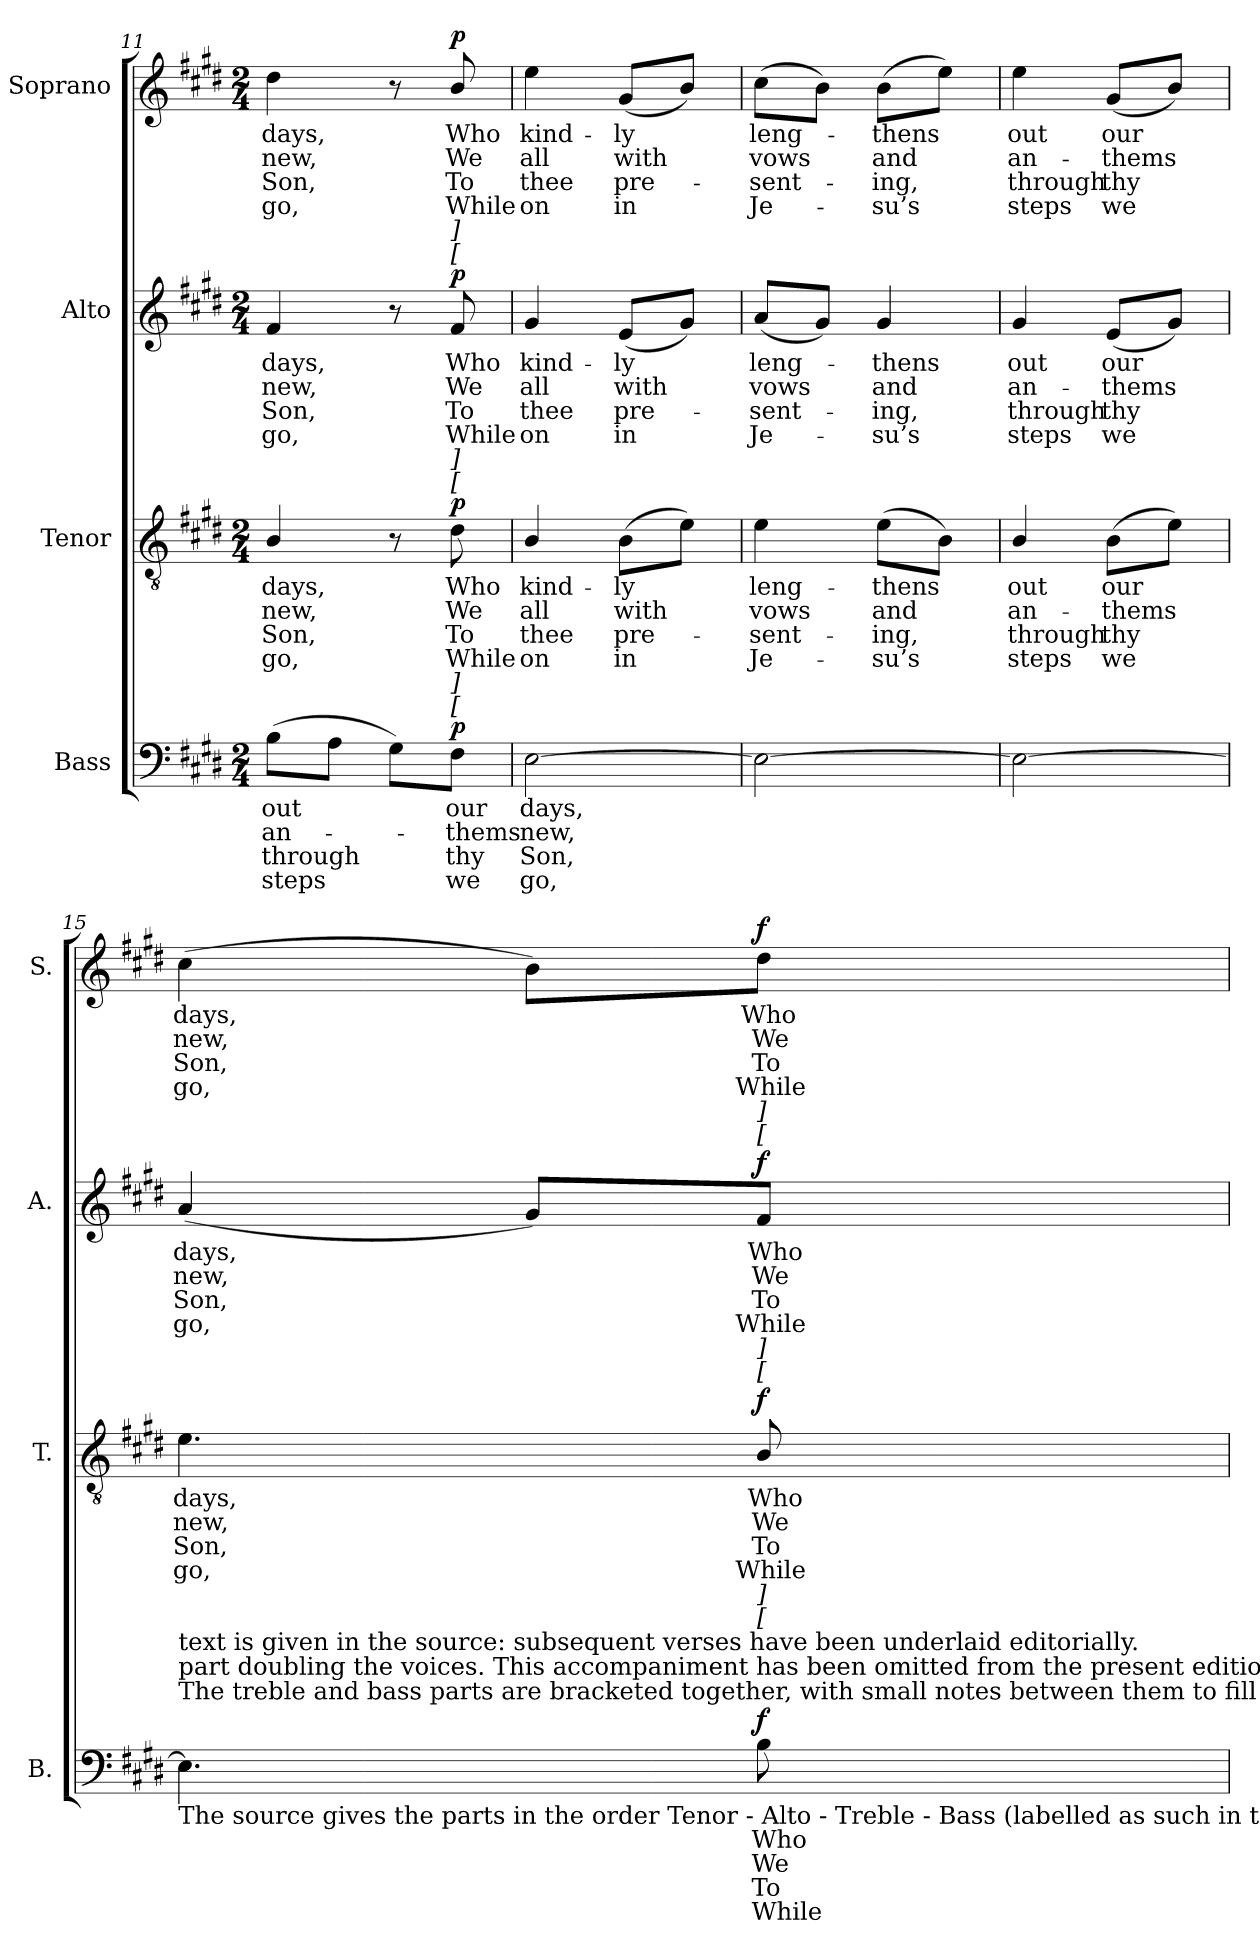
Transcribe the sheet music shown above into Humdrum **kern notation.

**kern	**text	**text	**text	**text	**dynam	**kern	**text	**text	**text	**text	**dynam	**kern	**text	**text	**text	**text	**dynam	**kern	**text	**text	**text	**text	**dynam
*part4	*part4	*part4	*part4	*part4	*part4	*part3	*part3	*part3	*part3	*part3	*part3	*part2	*part2	*part2	*part2	*part2	*part2	*part1	*part1	*part1	*part1	*part1	*part1
*staff4	*staff4	*staff4	*staff4	*staff4	*staff4	*staff3	*staff3	*staff3	*staff3	*staff3	*staff3	*staff2	*staff2	*staff2	*staff2	*staff2	*staff2	*staff1	*staff1	*staff1	*staff1	*staff1	*staff1
*I"Bass	*	*	*	*	*	*I"Tenor	*	*	*	*	*	*I"Alto	*	*	*	*	*	*I"Soprano	*	*	*	*	*
*I'B.	*	*	*	*	*	*I'T.	*	*	*	*	*	*I'A.	*	*	*	*	*	*I'S.	*	*	*	*	*
*clefF4	*	*	*	*	*	*clefGv2	*	*	*	*	*	*clefG2	*	*	*	*	*	*clefG2	*	*	*	*	*
*	*	*	*	*	*	*ITrd7c12	*	*	*	*	*	*	*	*	*	*	*	*	*	*	*	*	*
*k[f#c#g#d#]	*	*	*	*	*	*k[f#c#g#d#]	*	*	*	*	*	*k[f#c#g#d#]	*	*	*	*	*	*k[f#c#g#d#]	*	*	*	*	*
*E:	*	*	*	*	*	*E:	*	*	*	*	*	*E:	*	*	*	*	*	*E:	*	*	*	*	*
*M2/4	*	*	*	*	*	*M2/4	*	*	*	*	*	*M2/4	*	*	*	*	*	*M2/4	*	*	*	*	*
=11	=11	=11	=11	=11	=11	=11	=11	=11	=11	=11	=11	=11	=11	=11	=11	=11	=11	=11	=11	=11	=11	=11	=11
!	!LO:LY:b:color=#000000	!LO:LY:b:color=#000000	!LO:LY:b:color=#000000	!LO:LY:b:color=#000000	!	!	!	!	!	!	!	!	!	!	!	!	!	!	!	!	!	!	!
!	!	!	!	!	!	!	!LO:LY:b:color=#000000	!LO:LY:b:color=#000000	!LO:LY:b:color=#000000	!LO:LY:b:color=#000000	!	!	!	!	!	!	!	!	!	!	!	!	!
!	!	!	!	!	!	!	!	!	!	!	!	!	!LO:LY:b:color=#000000	!LO:LY:b:color=#000000	!LO:LY:b:color=#000000	!LO:LY:b:color=#000000	!	!	!	!	!	!	!
!	!	!	!	!	!	!	!	!	!	!	!	!	!	!	!	!	!	!	!LO:LY:b:color=#000000	!LO:LY:b:color=#000000	!LO:LY:b:color=#000000	!LO:LY:b:color=#000000	!
(8Bi\L	out	an-	through	steps	.	4BBi/	days,	new,	Son,	go,	.	4f#i/	days,	new,	Son,	go,	.	4dd#i\	days,	new,	Son,	go,	.
8Ai\J	.	.	.	.	.	.	.	.	.	.	.	.	.	.	.	.	.	.	.	.	.	.	.
8G#i\L)	.	.	.	.	.	8r	.	.	.	.	.	8r	.	.	.	.	.	8r	.	.	.	.	.
!	!LO:LY:b:color=#000000	!LO:LY:b:color=#000000	!LO:LY:b:color=#000000	!LO:LY:b:color=#000000	!	!	!	!	!	!	!	!	!	!	!	!	!	!	!	!	!	!	!
!	!	!	!	!	!	!	!LO:LY:b:color=#000000	!LO:LY:b:color=#000000	!LO:LY:b:color=#000000	!LO:LY:b:color=#000000	!	!	!	!	!	!	!	!	!	!	!	!	!
!	!	!	!	!	!	!	!	!	!	!	!	!	!LO:LY:b:color=#000000	!LO:LY:b:color=#000000	!LO:LY:b:color=#000000	!LO:LY:b:color=#000000	!	!	!	!	!	!	!
!	!	!	!	!	!	!	!	!	!	!	!	!LO:TX:a:i:t=[	!	!	!	!	!	!	!	!	!	!	!
!	!	!	!	!	!	!	!	!	!	!	!	!LO:TX:a:i:t=]	!	!	!	!	!	!	!	!	!	!	!
!	!	!	!	!	!	!LO:TX:a:i:t=[	!	!	!	!	!	!	!	!	!	!	!	!	!	!	!	!	!
!	!	!	!	!	!	!LO:TX:a:i:t=]	!	!	!	!	!	!	!	!	!	!	!	!	!	!	!	!	!
!LO:TX:a:i:t=[	!	!	!	!	!	!	!	!	!	!	!	!	!	!	!	!	!	!	!	!	!	!	!
!LO:TX:a:i:t=]	!	!	!	!	!	!	!	!	!	!	!	!	!	!	!	!	!	!	!	!	!	!	!
!	!	!	!	!	!	!	!	!	!	!	!	!	!	!	!	!	!	!	!LO:LY:b:color=#000000	!LO:LY:b:color=#000000	!LO:LY:b:color=#000000	!LO:LY:b:color=#000000	!
8F#i\J	our	-thems	thy	we	p	8D#i\	Who	We	To	While	p	8f#i/	Who	We	To	While	p	8bi/	Who	We	To	While	p
=12	=12	=12	=12	=12	=12	=12	=12	=12	=12	=12	=12	=12	=12	=12	=12	=12	=12	=12	=12	=12	=12	=12	=12
!	!LO:LY:b:color=#000000	!LO:LY:b:color=#000000	!LO:LY:b:color=#000000	!LO:LY:b:color=#000000	!	!	!	!	!	!	!	!	!	!	!	!	!	!	!	!	!	!	!
!	!	!	!	!	!	!	!LO:LY:b:color=#000000	!LO:LY:b:color=#000000	!LO:LY:b:color=#000000	!LO:LY:b:color=#000000	!	!	!	!	!	!	!	!	!	!	!	!	!
!	!	!	!	!	!	!	!	!	!	!	!	!	!LO:LY:b:color=#000000	!LO:LY:b:color=#000000	!LO:LY:b:color=#000000	!LO:LY:b:color=#000000	!	!	!	!	!	!	!
!	!	!	!	!	!	!	!	!	!	!	!	!	!	!	!	!	!	!	!LO:LY:b:color=#000000	!LO:LY:b:color=#000000	!LO:LY:b:color=#000000	!LO:LY:b:color=#000000	!
[2Ei\	days,	new,	Son,	go,	.	4BBi/	kind-	all	thee	on	.	4g#i/	kind-	all	thee	on	.	4eei\	kind-	all	thee	on	.
!	!	!	!	!	!	!	!LO:LY:b:color=#000000	!LO:LY:b:color=#000000	!LO:LY:b:color=#000000	!LO:LY:b:color=#000000	!	!	!	!	!	!	!	!	!	!	!	!	!
!	!	!	!	!	!	!	!	!	!	!	!	!	!LO:LY:b:color=#000000	!LO:LY:b:color=#000000	!LO:LY:b:color=#000000	!LO:LY:b:color=#000000	!	!	!	!	!	!	!
!	!	!	!	!	!	!	!	!	!	!	!	!	!	!	!	!	!	!	!LO:LY:b:color=#000000	!LO:LY:b:color=#000000	!LO:LY:b:color=#000000	!LO:LY:b:color=#000000	!
.	.	.	.	.	.	(8BBi\L	-ly	with	pre-	-in	.	(8ei/L	-ly	with	pre-	-in	.	(8g#i/L	-ly	with	pre-	-in	.
.	.	.	.	.	.	8Ei\J)	.	.	.	.	.	8g#i/J)	.	.	.	.	.	8bi/J)	.	.	.	.	.
=13	=13	=13	=13	=13	=13	=13	=13	=13	=13	=13	=13	=13	=13	=13	=13	=13	=13	=13	=13	=13	=13	=13	=13
!	!	!	!	!	!	!	!LO:LY:b:color=#000000	!LO:LY:b:color=#000000	!LO:LY:b:color=#000000	!LO:LY:b:color=#000000	!	!	!	!	!	!	!	!	!	!	!	!	!
!	!	!	!	!	!	!	!	!	!	!	!	!	!LO:LY:b:color=#000000	!LO:LY:b:color=#000000	!LO:LY:b:color=#000000	!LO:LY:b:color=#000000	!	!	!	!	!	!	!
!	!	!	!	!	!	!	!	!	!	!	!	!	!	!	!	!	!	!	!LO:LY:b:color=#000000	!LO:LY:b:color=#000000	!LO:LY:b:color=#000000	!LO:LY:b:color=#000000	!
2Ei\_	.	.	.	.	.	4Ei\	leng-	vows	sent-	-Je-	.	(8ai/L	leng-	vows	sent-	-Je-	.	(8cc#i\L	leng-	vows	sent-	-Je-	.
.	.	.	.	.	.	.	.	.	.	.	.	8g#i/J)	.	.	.	.	.	8bi\J)	.	.	.	.	.
!	!	!	!	!	!	!	!LO:LY:b:color=#000000	!LO:LY:b:color=#000000	!LO:LY:b:color=#000000	!LO:LY:b:color=#000000	!	!	!	!	!	!	!	!	!	!	!	!	!
!	!	!	!	!	!	!	!	!	!	!	!	!	!LO:LY:b:color=#000000	!LO:LY:b:color=#000000	!LO:LY:b:color=#000000	!LO:LY:b:color=#000000	!	!	!	!	!	!	!
!	!	!	!	!	!	!	!	!	!	!	!	!	!	!	!	!	!	!	!LO:LY:b:color=#000000	!LO:LY:b:color=#000000	!LO:LY:b:color=#000000	!LO:LY:b:color=#000000	!
.	.	.	.	.	.	(8Ei\L	-thens	and	-ing,	su’s	.	4g#i/	-thens	and	-ing,	su’s	.	(8bi\L	-thens	and	-ing,	su’s	.
.	.	.	.	.	.	8BBi\J)	.	.	.	.	.	.	.	.	.	.	.	8eei\J)	.	.	.	.	.
=14	=14	=14	=14	=14	=14	=14	=14	=14	=14	=14	=14	=14	=14	=14	=14	=14	=14	=14	=14	=14	=14	=14	=14
!	!	!	!	!	!	!	!LO:LY:b:color=#000000	!LO:LY:b:color=#000000	!LO:LY:b:color=#000000	!LO:LY:b:color=#000000	!	!	!	!	!	!	!	!	!	!	!	!	!
!	!	!	!	!	!	!	!	!	!	!	!	!	!LO:LY:b:color=#000000	!LO:LY:b:color=#000000	!LO:LY:b:color=#000000	!LO:LY:b:color=#000000	!	!	!	!	!	!	!
!	!	!	!	!	!	!	!	!	!	!	!	!	!	!	!	!	!	!	!LO:LY:b:color=#000000	!LO:LY:b:color=#000000	!LO:LY:b:color=#000000	!LO:LY:b:color=#000000	!
2Ei\_	.	.	.	.	.	4BBi/	out	an-	through	steps	.	4g#i/	out	an-	through	steps	.	4eei\	out	an-	through	steps	.
!	!	!	!	!	!	!	!LO:LY:b:color=#000000	!LO:LY:b:color=#000000	!LO:LY:b:color=#000000	!LO:LY:b:color=#000000	!	!	!	!	!	!	!	!	!	!	!	!	!
!	!	!	!	!	!	!	!	!	!	!	!	!	!LO:LY:b:color=#000000	!LO:LY:b:color=#000000	!LO:LY:b:color=#000000	!LO:LY:b:color=#000000	!	!	!	!	!	!	!
!	!	!	!	!	!	!	!	!	!	!	!	!	!	!	!	!	!	!	!LO:LY:b:color=#000000	!LO:LY:b:color=#000000	!LO:LY:b:color=#000000	!LO:LY:b:color=#000000	!
.	.	.	.	.	.	(8BBi\L	our	-thems	thy	we	.	(8ei/L	our	-thems	thy	we	.	(8g#i/L	our	-thems	thy	we	.
.	.	.	.	.	.	8Ei\J)	.	.	.	.	.	8g#i/J)	.	.	.	.	.	8bi/J)	.	.	.	.	.
!!LO:PB:g=z
=15	=15	=15	=15	=15	=15	=15	=15	=15	=15	=15	=15	=15	=15	=15	=15	=15	=15	=15	=15	=15	=15	=15	=15
!	!	!	!	!	!	!	!LO:LY:b:color=#000000	!LO:LY:b:color=#000000	!LO:LY:b:color=#000000	!LO:LY:b:color=#000000	!	!	!	!	!	!	!	!	!	!	!	!	!
!	!	!	!	!	!	!	!	!	!	!	!	!	!LO:LY:b:color=#000000	!LO:LY:b:color=#000000	!LO:LY:b:color=#000000	!LO:LY:b:color=#000000	!	!	!	!	!	!	!
!LO:TX:b:t=The source gives the parts in the order Tenor - Alto - Treble - Bass (labelled as such in the first piece in the book).	!	!	!	!	!	!	!	!	!	!	!	!	!	!	!	!	!	!	!	!	!	!	!
!LO:TX:t=The treble and bass parts are bracketed together, with small notes between them to fill in the harmony of a keyboard	!	!	!	!	!	!	!	!	!	!	!	!	!	!	!	!	!	!	!	!	!	!	!
!LO:TX:t=part doubling the voices. This accompaniment has been omitted from the present edition. Only the first verse of the	!	!	!	!	!	!	!	!	!	!	!	!	!	!	!	!	!	!	!	!	!	!	!
!LO:TX:t=text is given in the source&colon; subsequent verses have been underlaid editorially.	!	!	!	!	!	!	!	!	!	!	!	!	!	!	!	!	!	!	!	!	!	!	!
!	!	!	!	!	!	!	!	!	!	!	!	!	!	!	!	!	!	!	!LO:LY:b:color=#000000	!LO:LY:b:color=#000000	!LO:LY:b:color=#000000	!LO:LY:b:color=#000000	!
4.Ei\]	.	.	.	.	.	4.Ei\	days,	new,	Son,	go,	.	(4ai/	days,	new,	Son,	go,	.	(4cc#i\	days,	new,	Son,	go,	.
.	.	.	.	.	.	.	.	.	.	.	.	8g#i/L)	.	.	.	.	.	8bi\L)	.	.	.	.	.
!	!LO:LY:b:color=#000000	!LO:LY:b:color=#000000	!LO:LY:b:color=#000000	!LO:LY:b:color=#000000	!	!	!	!	!	!	!	!	!	!	!	!	!	!	!	!	!	!	!
!	!	!	!	!	!	!	!LO:LY:b:color=#000000	!LO:LY:b:color=#000000	!LO:LY:b:color=#000000	!LO:LY:b:color=#000000	!	!	!	!	!	!	!	!	!	!	!	!	!
!	!	!	!	!	!	!	!	!	!	!	!	!	!LO:LY:b:color=#000000	!LO:LY:b:color=#000000	!LO:LY:b:color=#000000	!LO:LY:b:color=#000000	!	!	!	!	!	!	!
!	!	!	!	!	!	!	!	!	!	!	!	!LO:TX:a:i:t=[	!	!	!	!	!	!	!	!	!	!	!
!	!	!	!	!	!	!	!	!	!	!	!	!LO:TX:a:i:t=]	!	!	!	!	!	!	!	!	!	!	!
!	!	!	!	!	!	!LO:TX:a:i:t=[	!	!	!	!	!	!	!	!	!	!	!	!	!	!	!	!	!
!	!	!	!	!	!	!LO:TX:a:i:t=]	!	!	!	!	!	!	!	!	!	!	!	!	!	!	!	!	!
!LO:TX:a:i:t=[	!	!	!	!	!	!	!	!	!	!	!	!	!	!	!	!	!	!	!	!	!	!	!
!LO:TX:a:i:t=]	!	!	!	!	!	!	!	!	!	!	!	!	!	!	!	!	!	!	!	!	!	!	!
!	!	!	!	!	!	!	!	!	!	!	!	!	!	!	!	!	!	!	!LO:LY:b:color=#000000	!LO:LY:b:color=#000000	!LO:LY:b:color=#000000	!LO:LY:b:color=#000000	!
8Bi\	Who	We	To	While	f	8BBi/	Who	We	To	While	f	8f#i/J	Who	We	To	While	f	8dd#i\J	Who	We	To	While	f
=	=	=	=	=	=	=	=	=	=	=	=	=	=	=	=	=	=	=	=	=	=	=	=
*-	*-	*-	*-	*-	*-	*-	*-	*-	*-	*-	*-	*-	*-	*-	*-	*-	*-	*-	*-	*-	*-	*-	*-
